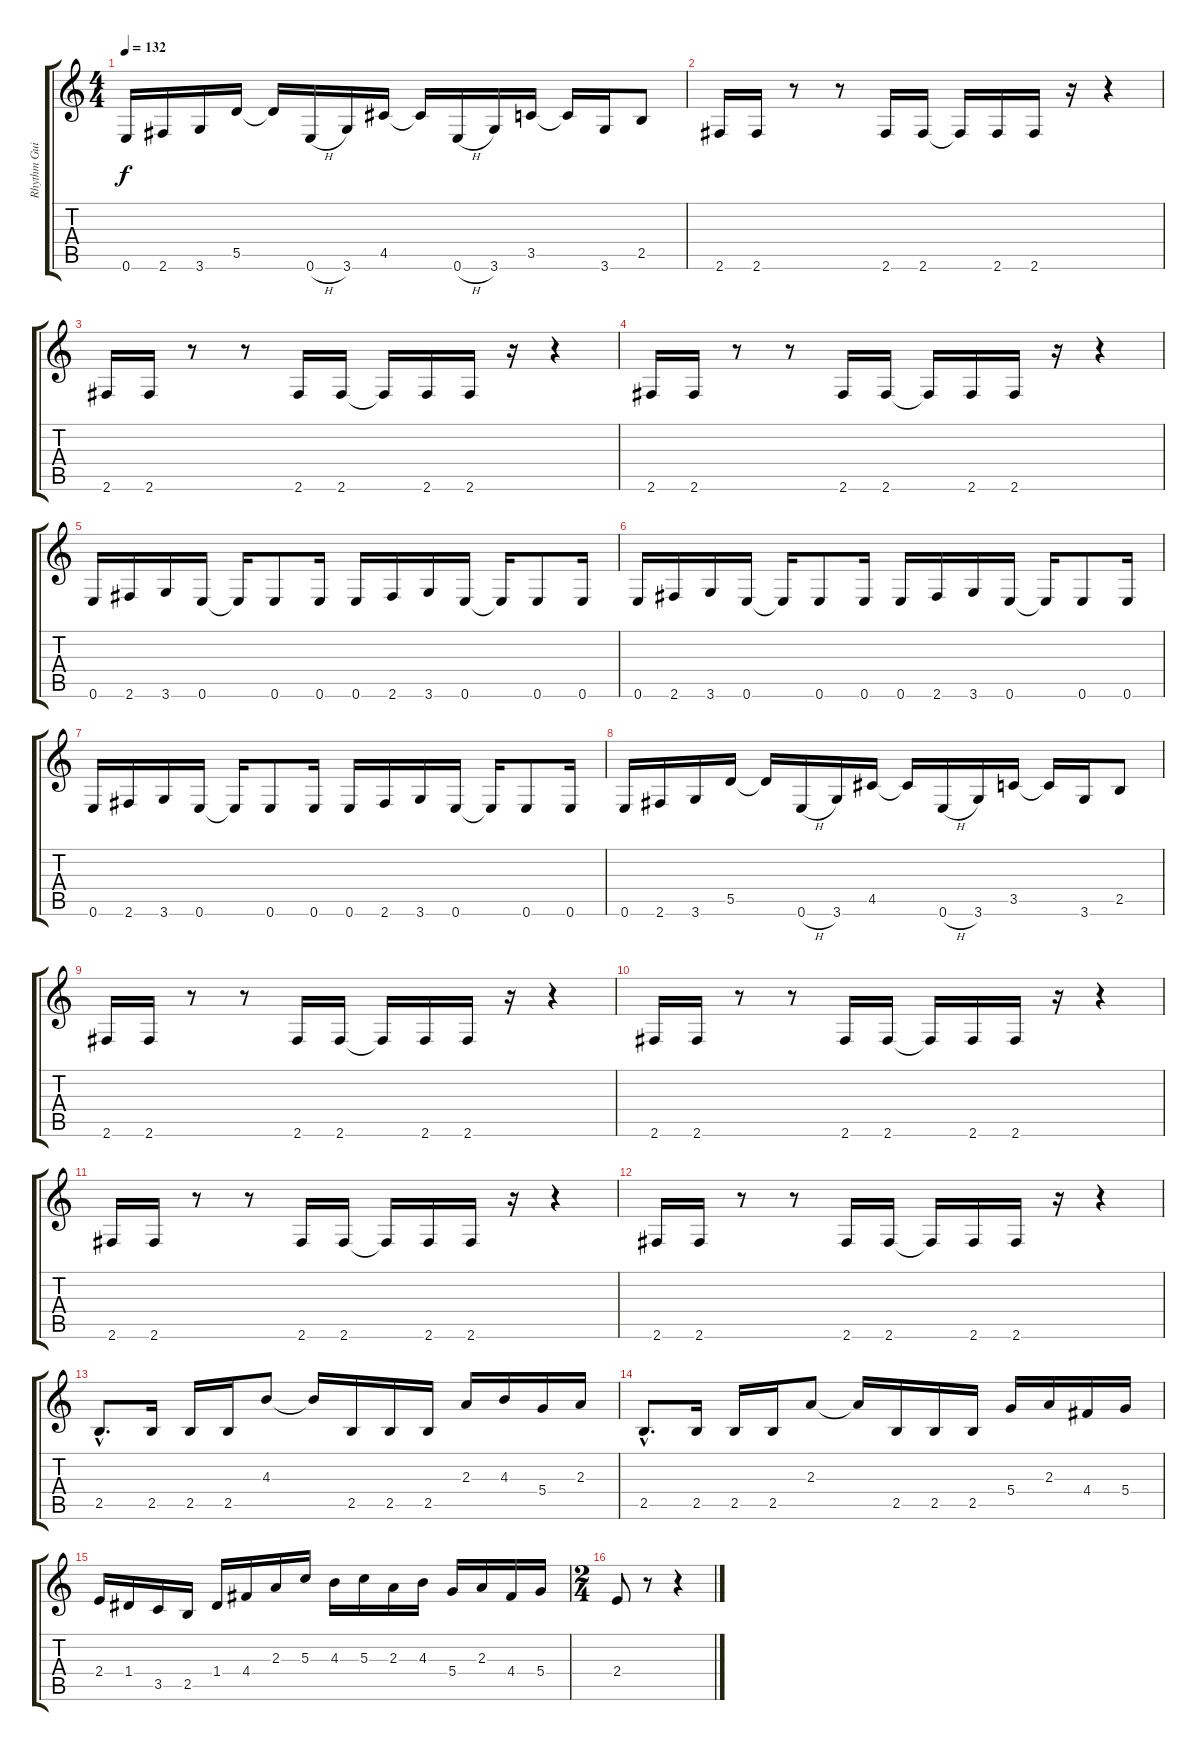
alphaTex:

\track ("Rhythm Guitar" "Rhythm Gui") {instrument distortionguitar}
\staff {score tabs}
\tuning (E4 B3 G3 D3 A2 E2) {hide}
\ts (4 4)
\tempo 132
\clef g2
\ks c
0.6.16{dy f} 2.6.16 3.6.16 5.5.16 5.5{t}.16 0.6{h}.16 3.6.16 4.5.16 4.5{t}.16 0.6{h}.16 3.6.16 3.5.16 3.5{t}.16 3.6.16 2.5.8 |
2.6.16 2.6.16 r.8 r.8 2.6.16 2.6.16 2.6{t}.16 2.6.16 2.6.16 r.16 r.4 |
2.6.16 2.6.16 r.8 r.8 2.6.16 2.6.16 2.6{t}.16 2.6.16 2.6.16 r.16 r.4 |
2.6.16 2.6.16 r.8 r.8 2.6.16 2.6.16 2.6{t}.16 2.6.16 2.6.16 r.16 r.4 |
0.6.16 2.6.16 3.6.16 0.6.16 0.6{t}.16 0.6.8 0.6.16 0.6.16 2.6.16 3.6.16 0.6.16 0.6{t}.16 0.6.8 0.6.16 |
0.6.16 2.6.16 3.6.16 0.6.16 0.6{t}.16 0.6.8 0.6.16 0.6.16 2.6.16 3.6.16 0.6.16 0.6{t}.16 0.6.8 0.6.16 |
0.6.16 2.6.16 3.6.16 0.6.16 0.6{t}.16 0.6.8 0.6.16 0.6.16 2.6.16 3.6.16 0.6.16 0.6{t}.16 0.6.8 0.6.16 |
0.6.16 2.6.16 3.6.16 5.5.16 5.5{t}.16 0.6{h}.16 3.6.16 4.5.16 4.5{t}.16 0.6{h}.16 3.6.16 3.5.16 3.5{t}.16 3.6.16 2.5.8 |
2.6.16 2.6.16 r.8 r.8 2.6.16 2.6.16 2.6{t}.16 2.6.16 2.6.16 r.16 r.4 |
2.6.16 2.6.16 r.8 r.8 2.6.16 2.6.16 2.6{t}.16 2.6.16 2.6.16 r.16 r.4 |
2.6.16 2.6.16 r.8 r.8 2.6.16 2.6.16 2.6{t}.16 2.6.16 2.6.16 r.16 r.4 |
2.6.16 2.6.16 r.8 r.8 2.6.16 2.6.16 2.6{t}.16 2.6.16 2.6.16 r.16 r.4 |
2.5{hac}.8{d} 2.5.16 2.5.16 2.5.16 4.3.8 4.3{t}.16 2.5.16 2.5.16 2.5.16 2.3.16 4.3.16 5.4.16 2.3.16 |
2.5{hac}.8{d} 2.5.16 2.5.16 2.5.16 2.3.8 2.3{t}.16 2.5.16 2.5.16 2.5.16 5.4.16 2.3.16 4.4.16 5.4.16 |
2.4.16 1.4.16 3.5.16 2.5.16 1.4.16 4.4.16 2.3.16 5.3.16 4.3.16 5.3.16 2.3.16 4.3.16 5.4.16 2.3.16 4.4.16 5.4.16 |
\ts (2 4)
2.4.8 r.8 r.4
